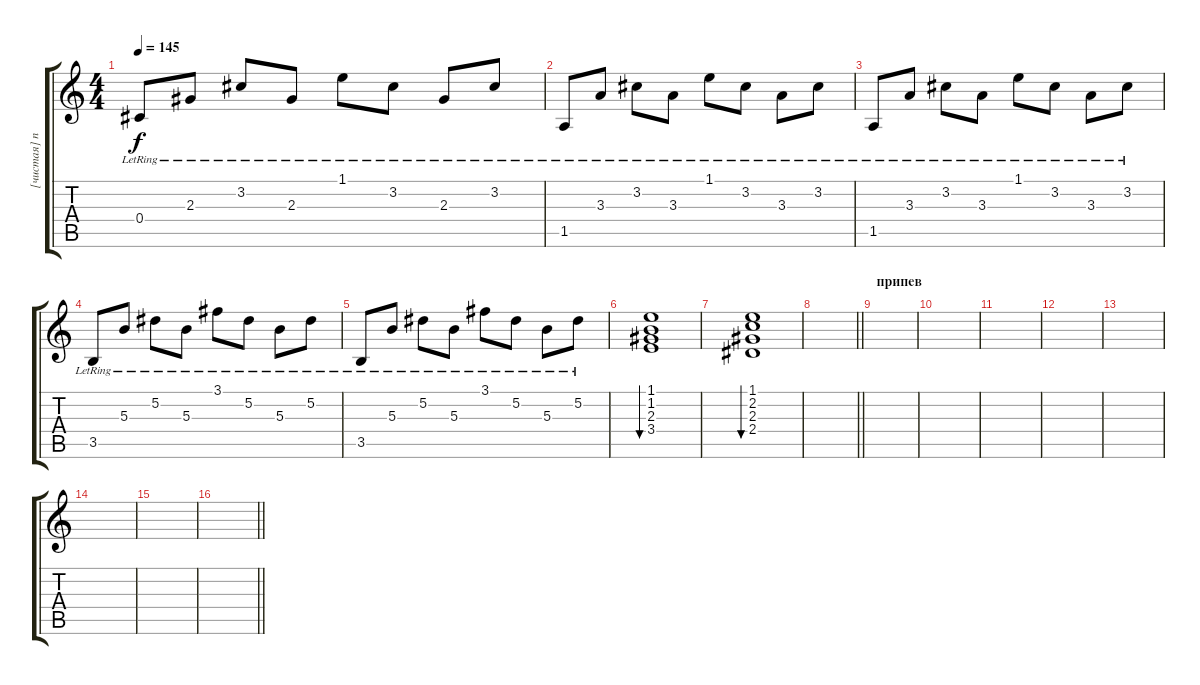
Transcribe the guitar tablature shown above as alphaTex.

\track ("[чистая] перебор" "[чистая] п") {instrument acousticguitarsteel}
\staff {score tabs}
\tuning (Eb4 Bb3 Gb3 Db3 Ab2 Eb2) {hide}
\ts (4 4)
\tempo 145
\clef g2
\ks c
0.4{lr}.8{dy f} 2.3{lr}.8 3.2{lr}.8 2.3{lr}.8 1.1{lr}.8 3.2{lr}.8 2.3{lr}.8 3.2{lr}.8 |
1.5{lr}.8 3.3{lr}.8 3.2{lr}.8 3.3{lr}.8 1.1{lr}.8 3.2{lr}.8 3.3{lr}.8 3.2{lr}.8 |
1.5{lr}.8 3.3{lr}.8 3.2{lr}.8 3.3{lr}.8 1.1{lr}.8 3.2{lr}.8 3.3{lr}.8 3.2{lr}.8 |
3.5{lr}.8 5.3{lr}.8 5.2{lr}.8 5.3{lr}.8 3.1{lr}.8 5.2{lr}.8 5.3{lr}.8 5.2{lr}.8 |
3.5{lr}.8 5.3{lr}.8 5.2{lr}.8 5.3{lr}.8 3.1{lr}.8 5.2{lr}.8 5.3{lr}.8 5.2{lr}.8 |
(1.1 1.2 2.3 3.4).1{bu 240} |
(1.1 2.2 2.3 2.4).1{bu 240} |
\barLineRight lightlight
|
\section ("" "припев")
|
|
|
|
|
|
|
\barLineRight lightlight
